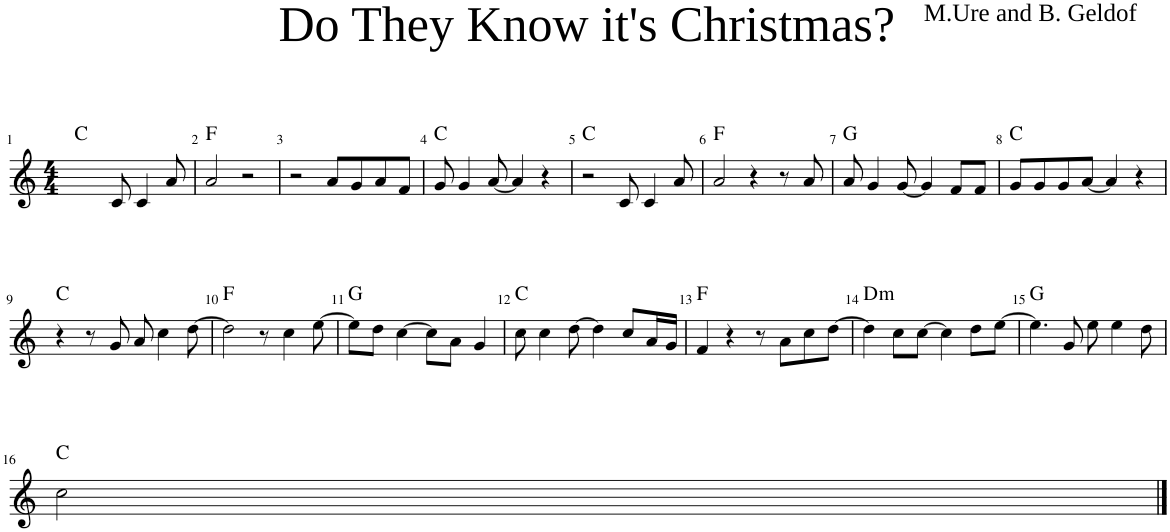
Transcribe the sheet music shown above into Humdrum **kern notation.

**kern	**harte
*part1	*part1
*staff1	*
*I"Violin	*
*I'Vln	*
*clefG2	*
*k[]	*
*M4/4	*
=1	=1
2ryy	C:maj
8c/	.
4c/	.
8a/	.
=2	=2
2a/	F:maj
2r	.
=3	=3
2r	.
8a/L	.
8g/	.
8a/	.
8f/J	.
=4	=4
8g/	C:maj
4g/	.
[8a/	.
4a/]	.
4r	.
=5	=5
2r	C:maj
8c/	.
4c/	.
8a/	.
=6	=6
2a/	F:maj
4r	.
8r	.
8a/	.
=7	=7
8a/	G:maj
4g/	.
[8g/	.
4g/]	.
8f/L	.
8f/J	.
=8	=8
8g/L	C:maj
8g/	.
8g/	.
[8a/J	.
4a/]	.
4r	.
!!LO:LB:g=z
=9	=9
4r	C:maj
8r	.
8g/	.
8a/	.
4cc\	.
[8dd\	.
=10	=10
2dd\]	F:maj
8r	.
4cc\	.
[8ee\	.
=11	=11
8ee\L]	G:maj
8dd\J	.
[4cc\	.
8cc\L]	.
8a\J	.
4g/	.
=12	=12
8cc\	C:maj
4cc\	.
[8dd\	.
4dd\]	.
8cc/L	.
16a/L	.
16g/JJ	.
=13	=13
4f/	F:maj
4r	.
8r	.
8a\L	.
8cc\	.
[8dd\J	.
=14	=14
!	!LO:H:kt=m
4dd\]	D:min
8cc\L	.
[8cc\J	.
4cc\]	.
8dd\L	.
[8ee\J	.
=15	=15
4.ee\]	G:maj
8g/	.
8ee\	.
4ee\	.
8dd\	.
!!LO:LB:g=z
=16	=16
2cc\	C:maj
2ryy	.
==	==
*-	*-
